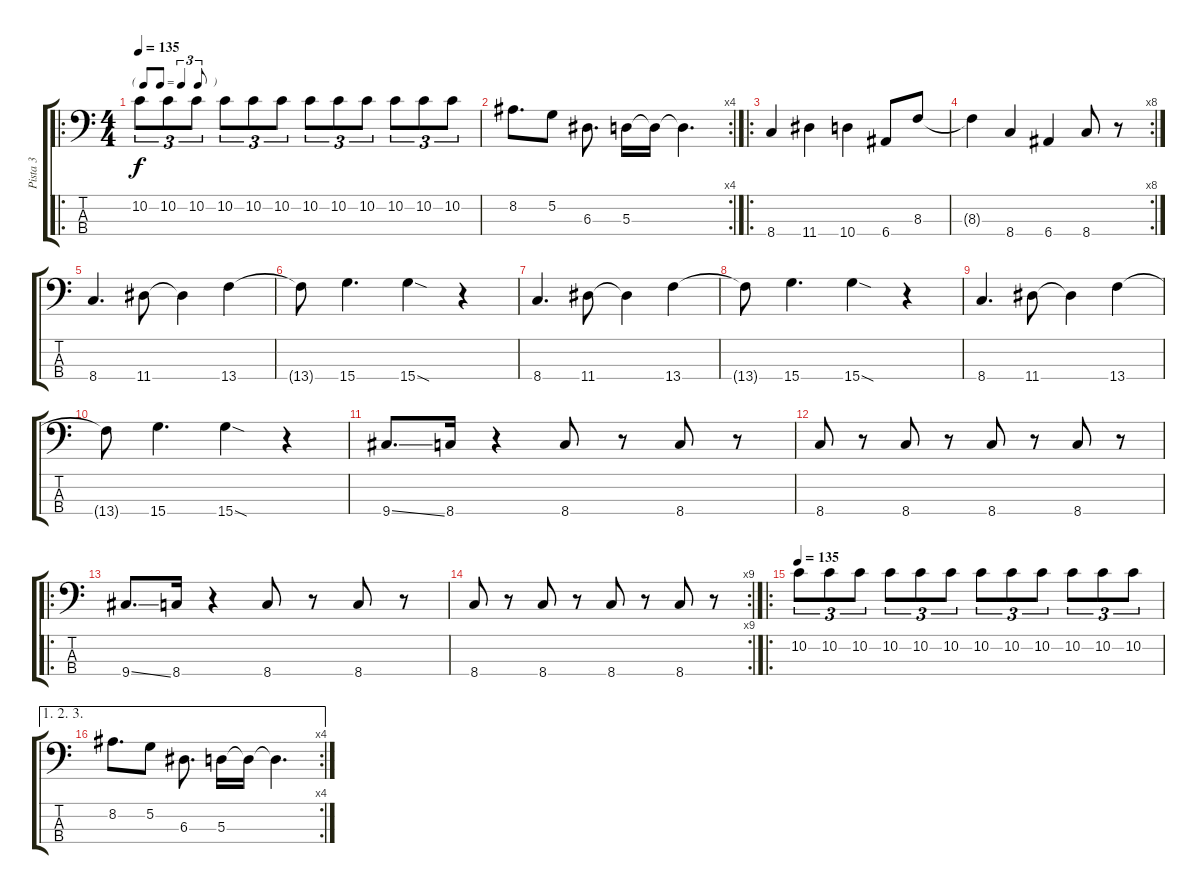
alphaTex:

\track ("Pista 3" "Pista 3") {instrument electricbassfinger}
\staff {score tabs}
\tuning (G2 D2 A1 E1) {hide}
\ro
\ts (4 4)
\tf triplet8th
\tempo 135
\clef f4
\ks c
10.2.8{tu (3 2) dy f} 10.2.8{tu (3 2)} 10.2.8{tu (3 2)} 10.2.8{tu (3 2)} 10.2.8{tu (3 2)} 10.2.8{tu (3 2)} 10.2.8{tu (3 2)} 10.2.8{tu (3 2)} 10.2.8{tu (3 2)} 10.2.8{tu (3 2)} 10.2.8{tu (3 2)} 10.2.8{tu (3 2)} |
\rc 4
8.2.8{d} 5.2.8 6.3.8{d} 5.3.16 5.3{t}.16 5.3{t}.4{d} |
\ro
8.4.4 11.4.4 10.4.4 6.4.8 8.3.8 |
\rc 8
8.3{t}.4 8.4.4 6.4.4 8.4.8 r.8 |
8.4.4{d} 11.4.8 11.4{t}.4 13.4.4 |
13.4{t}.8 15.4.4{d} 15.4{sod}.4 r.4 |
8.4.4{d} 11.4.8 11.4{t}.4 13.4.4 |
13.4{t}.8 15.4.4{d} 15.4{sod}.4 r.4 |
8.4.4{d} 11.4.8 11.4{t}.4 13.4.4 |
13.4{t}.8 15.4.4{d} 15.4{sod}.4 r.4 |
9.4{ss}.8{d} 8.4.16 r.4 8.4.8 r.8 8.4.8 r.8 |
8.4.8 r.8 8.4.8 r.8 8.4.8 r.8 8.4.8 r.8 |
\ro
9.4{ss}.8{d} 8.4.16 r.4 8.4.8 r.8 8.4.8 r.8 |
\rc 9
8.4.8 r.8 8.4.8 r.8 8.4.8 r.8 8.4.8 r.8 |
\ro
\tempo 135
10.2.8{tu (3 2)} 10.2.8{tu (3 2)} 10.2.8{tu (3 2)} 10.2.8{tu (3 2)} 10.2.8{tu (3 2)} 10.2.8{tu (3 2)} 10.2.8{tu (3 2)} 10.2.8{tu (3 2)} 10.2.8{tu (3 2)} 10.2.8{tu (3 2)} 10.2.8{tu (3 2)} 10.2.8{tu (3 2)} |
\ae (1 2 3)
\rc 4
8.2.8{d} 5.2.8 6.3.8{d} 5.3.16 5.3{t}.16 5.3{t}.4{d}
